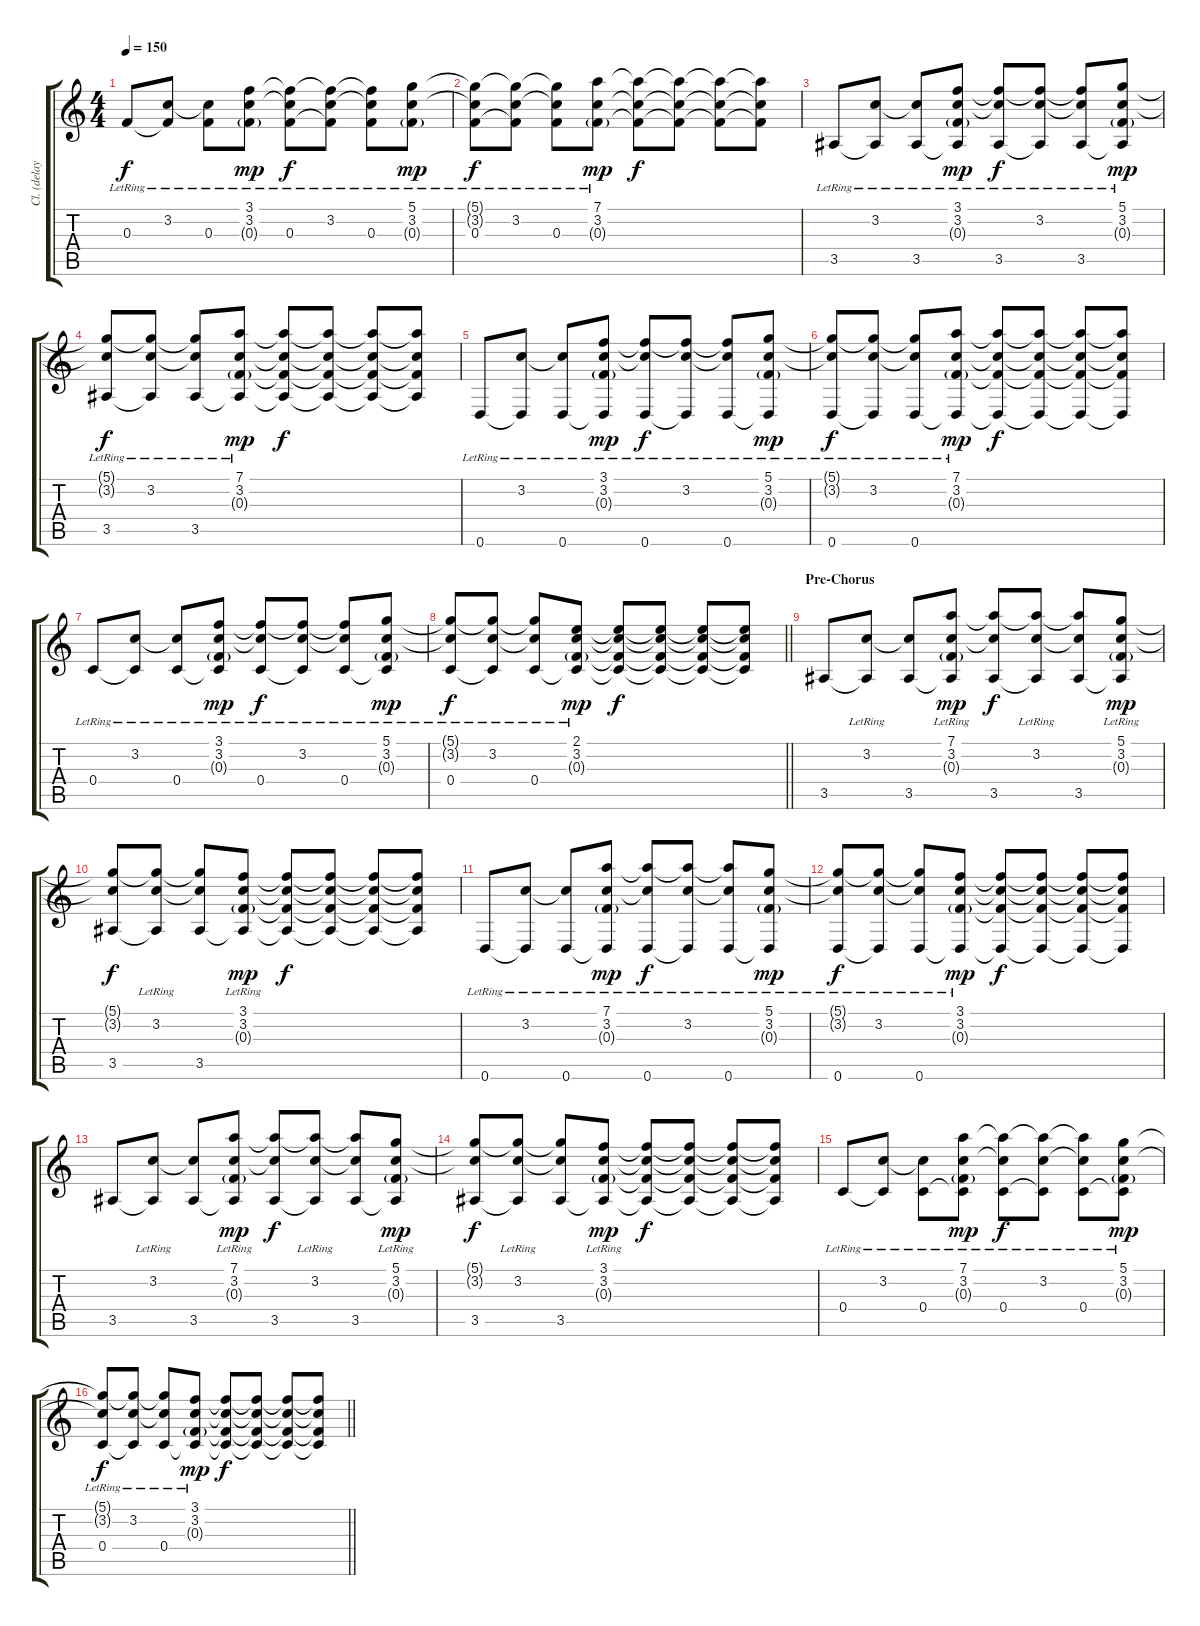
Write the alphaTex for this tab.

\track ("Cl. (delayed) Rhytm Guitar [L]" "Cl. (delay") {instrument electricguitarclean}
\staff {score tabs}
\tuning (D4 A3 F3 C3 G2 D2) {hide}
\ts (4 4)
\tempo 150
\clef g2
\ks c
0.3{lr}.8{dy f} (3.2{lr} 0.3{t}).8 (3.2{t} 0.3{lr}).8 (3.1{lr} 3.2{lr} 0.3{g lr}).8{dy mp} (3.1{t} 3.2{t} 0.3{lr}).8{dy f} (3.1{t} 3.2{lr} 0.3{t}).8 (3.1{t} 3.2{t} 0.3{lr}).8 (5.1{lr} 3.2{lr} 0.3{g lr}).8{dy mp} |
(5.1{t} 3.2{t} 0.3{lr}).8{dy f} (5.1{t} 3.2{lr} 0.3{t}).8 (5.1{t} 3.2{t} 0.3{lr}).8 (7.1{lr} 3.2{lr} 0.3{g lr}).8{dy mp} (7.1{t} 3.2{t} 0.3{t}).8{dy f} (7.1{t} 3.2{t} 0.3{t}).8 (7.1{t} 3.2{t} 0.3{t}).8 (7.1{t} 3.2{t} 0.3{t}).8 |
3.5{lr}.8 (3.2{lr} 3.5{t}).8 (3.2{t} 3.5{lr}).8 (3.1{lr} 3.2{lr} 0.3{g lr} 3.5{t}).8{dy mp} (3.1{t} 3.2{t} 3.5{lr}).8{dy f} (3.1{t} 3.2{lr} 3.5{t}).8 (3.1{t} 3.2{t} 3.5{lr}).8 (5.1{lr} 3.2{lr} 0.3{g lr} 3.5{t}).8{dy mp} |
(5.1{t} 3.2{t} 3.5{lr}).8{dy f} (5.1{t} 3.2{lr} 3.5{t}).8 (5.1{t} 3.2{t} 3.5{lr}).8 (7.1{lr} 3.2{lr} 0.3{g lr} 3.5{t}).8{dy mp} (7.1{t} 3.2{t} 0.3{t} 3.5{t}).8{dy f} (7.1{t} 3.2{t} 0.3{t} 3.5{t}).8 (7.1{t} 3.2{t} 0.3{t} 3.5{t}).8 (7.1{t} 3.2{t} 0.3{t} 3.5{t}).8 |
0.6{lr}.8 (3.2{lr} 0.6{t}).8 (3.2{t} 0.6{lr}).8 (3.1{lr} 3.2{lr} 0.3{g lr} 0.6{t}).8{dy mp} (3.1{t} 3.2{t} 0.6{lr}).8{dy f} (3.1{t} 3.2{lr} 0.6{t}).8 (3.1{t} 3.2{t} 0.6{lr}).8 (5.1{lr} 3.2{lr} 0.3{g lr} 0.6{t}).8{dy mp} |
(5.1{t} 3.2{t} 0.6{lr}).8{dy f} (5.1{t} 3.2{lr} 0.6{t}).8 (5.1{t} 3.2{t} 0.6{lr}).8 (7.1{lr} 3.2{lr} 0.3{g lr} 0.6{t}).8{dy mp} (7.1{t} 3.2{t} 0.3{t} 0.6{t}).8{dy f} (7.1{t} 3.2{t} 0.3{t} 0.6{t}).8 (7.1{t} 3.2{t} 0.3{t} 0.6{t}).8 (7.1{t} 3.2{t} 0.3{t} 0.6{t}).8 |
0.4{lr}.8 (3.2{lr} 0.4{t}).8 (3.2{t} 0.4{lr}).8 (3.1{lr} 3.2{lr} 0.3{g lr} 0.4{t}).8{dy mp} (3.1{t} 3.2{t} 0.4{lr}).8{dy f} (3.1{t} 3.2{lr} 0.4{t}).8 (3.1{t} 3.2{t} 0.4{lr}).8 (5.1{lr} 3.2{lr} 0.3{g lr} 0.4{t}).8{dy mp} |
\barLineRight lightlight
(5.1{t} 3.2{t} 0.4{lr}).8{dy f} (5.1{t} 3.2{lr} 0.4{t}).8 (5.1{t} 3.2{t} 0.4{lr}).8 (2.1{lr} 3.2{lr} 0.3{g lr} 0.4{t}).8{dy mp} (2.1{t} 3.2{t} 0.3{t} 0.4{t}).8{dy f} (2.1{t} 3.2{t} 0.3{t} 0.4{t}).8 (2.1{t} 3.2{t} 0.3{t} 0.4{t}).8 (2.1{t} 3.2{t} 0.3{t} 0.4{t}).8 |
\section ("" "Pre-Chorus")
3.5.8 (3.2{lr} 3.5{t}).8 (3.2{t} 3.5).8 (7.1{lr} 3.2{lr} 0.3{g lr} 3.5{t}).8{dy mp} (7.1{t} 3.2{t} 3.5).8{dy f} (7.1{t} 3.2{lr} 3.5{t}).8 (7.1{t} 3.2{t} 3.5).8 (5.1{lr} 3.2{lr} 0.3{g lr} 3.5{t}).8{dy mp} |
(5.1{t} 3.2{t} 3.5).8{dy f} (5.1{t} 3.2{lr} 3.5{t}).8 (5.1{t} 3.2{t} 3.5).8 (3.1{lr} 3.2{lr} 0.3{g lr} 3.5{t}).8{dy mp} (3.1{t} 3.2{t} 0.3{t} 3.5{t}).8{dy f} (3.1{t} 3.2{t} 0.3{t} 3.5{t}).8 (3.1{t} 3.2{t} 0.3{t} 3.5{t}).8 (3.1{t} 3.2{t} 0.3{t} 3.5{t}).8 |
0.6{lr}.8 (3.2{lr} 0.6{t}).8 (3.2{t} 0.6{lr}).8 (7.1{lr} 3.2{lr} 0.3{g lr} 0.6{t}).8{dy mp} (7.1{t} 3.2{t} 0.6{lr}).8{dy f} (7.1{t} 3.2{lr} 0.6{t}).8 (7.1{t} 3.2{t} 0.6{lr}).8 (5.1{lr} 3.2{lr} 0.3{g lr} 0.6{t}).8{dy mp} |
(5.1{t} 3.2{t} 0.6{lr}).8{dy f} (5.1{t} 3.2{lr} 0.6{t}).8 (5.1{t} 3.2{t} 0.6{lr}).8 (3.1{lr} 3.2{lr} 0.3{g lr} 0.6{t}).8{dy mp} (3.1{t} 3.2{t} 0.3{t} 0.6{t}).8{dy f} (3.1{t} 3.2{t} 0.3{t} 0.6{t}).8 (3.1{t} 3.2{t} 0.3{t} 0.6{t}).8 (3.1{t} 3.2{t} 0.3{t} 0.6{t}).8 |
3.5.8 (3.2{lr} 3.5{t}).8 (3.2{t} 3.5).8 (7.1{lr} 3.2{lr} 0.3{g lr} 3.5{t}).8{dy mp} (7.1{t} 3.2{t} 3.5).8{dy f} (7.1{t} 3.2{lr} 3.5{t}).8 (7.1{t} 3.2{t} 3.5).8 (5.1{lr} 3.2{lr} 0.3{g lr} 3.5{t}).8{dy mp} |
(5.1{t} 3.2{t} 3.5).8{dy f} (5.1{t} 3.2{lr} 3.5{t}).8 (5.1{t} 3.2{t} 3.5).8 (3.1{lr} 3.2{lr} 0.3{g lr} 3.5{t}).8{dy mp} (3.1{t} 3.2{t} 0.3{t} 3.5{t}).8{dy f} (3.1{t} 3.2{t} 0.3{t} 3.5{t}).8 (3.1{t} 3.2{t} 0.3{t} 3.5{t}).8 (3.1{t} 3.2{t} 0.3{t} 3.5{t}).8 |
0.4{lr}.8 (3.2{lr} 0.4{t}).8 (3.2{t} 0.4{lr}).8 (7.1{lr} 3.2{lr} 0.3{g lr} 0.4{t}).8{dy mp} (7.1{t} 3.2{t} 0.4{lr}).8{dy f} (7.1{t} 3.2{lr} 0.4{t}).8 (7.1{t} 3.2{t} 0.4{lr}).8 (5.1{lr} 3.2{lr} 0.3{g lr} 0.4{t}).8{dy mp} |
\barLineRight lightlight
(5.1{t} 3.2{t} 0.4{lr}).8{dy f} (5.1{t} 3.2{lr} 0.4{t}).8 (5.1{t} 3.2{t} 0.4{lr}).8 (3.1{lr} 3.2{lr} 0.3{g lr} 0.4{t}).8{dy mp} (3.1{t} 3.2{t} 0.3{t} 0.4{t}).8{dy f} (3.1{t} 3.2{t} 0.3{t} 0.4{t}).8 (3.1{t} 3.2{t} 0.3{t} 0.4{t}).8 (3.1{t} 3.2{t} 0.3{t} 0.4{t}).8
